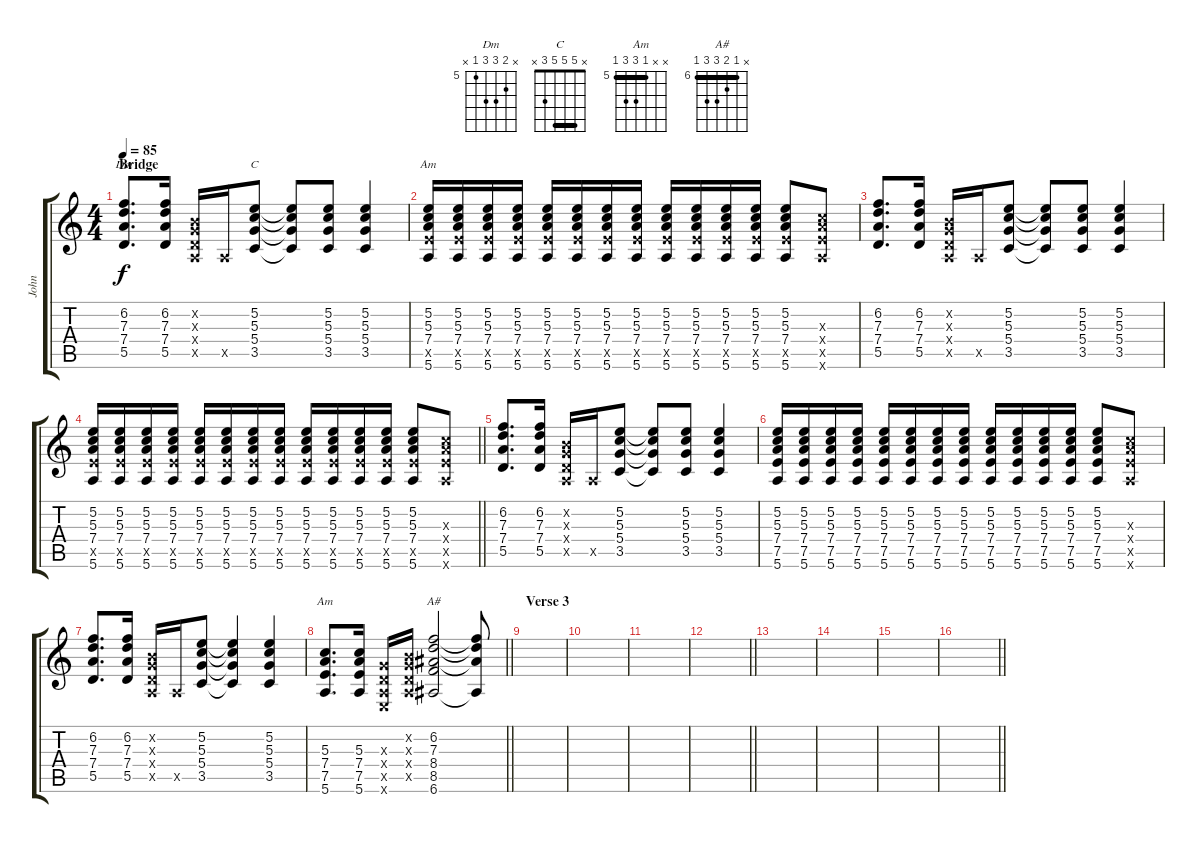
\track ("John" "John") {instrument electricguitarclean}
\staff {score tabs}
\tuning (E4 B3 G3 D3 A2 E2) {hide}
\chord ("Dm" x 6 7 7 5 x) {firstfret 5}
\chord ("C" x 5 5 5 3 x) {barre 5}
\chord ("Am" x 5 5 7 x 5) {firstfret 5 barre 5}
\chord ("Am" x x 5 7 7 5) {firstfret 5 barre 5}
\chord ("A#" x 6 7 8 8 6) {firstfret 6 barre 6}
\ts (4 4)
\section ("" "Bridge")
\tempo 85
\clef g2
\ks c
(6.2 7.3 7.4 5.5).8{d ch "Dm" dy f balance 8} (6.2 7.3 7.4 5.5).16 (0.2{x} 0.3{x} 0.4{x} 0.5{x}).16 0.5{x}.16 (5.2 5.3 5.4 3.5).8{ch "C"} (5.2{t} 5.3{t} 5.4{t} 3.5{t}).8 (5.2 5.3 5.4 3.5).8 (5.2 5.3 5.4 3.5).4 |
(5.2 5.3 7.4 7.5{x} 5.6).16{ch "Am"} (5.2 5.3 7.4 7.5{x} 5.6).16 (5.2 5.3 7.4 7.5{x} 5.6).16 (5.2 5.3 7.4 7.5{x} 5.6).16 (5.2 5.3 7.4 7.5{x} 5.6).16 (5.2 5.3 7.4 7.5{x} 5.6).16 (5.2 5.3 7.4 7.5{x} 5.6).16 (5.2 5.3 7.4 7.5{x} 5.6).16 (5.2 5.3 7.4 7.5{x} 5.6).16 (5.2 5.3 7.4 7.5{x} 5.6).16 (5.2 5.3 7.4 7.5{x} 5.6).16 (5.2 5.3 7.4 7.5{x} 5.6).16 (5.2 5.3 7.4 7.5{x} 5.6).8 (5.3{x} 7.4{x} 7.5{x} 5.6{x}).8 |
(6.2 7.3 7.4 5.5).8{d} (6.2 7.3 7.4 5.5).16 (0.2{x} 0.3{x} 0.4{x} 0.5{x}).16 0.5{x}.16 (5.2 5.3 5.4 3.5).8 (5.2{t} 5.3{t} 5.4{t} 3.5{t}).8 (5.2 5.3 5.4 3.5).8 (5.2 5.3 5.4 3.5).4 |
\barLineRight lightlight
(5.2 5.3 7.4 7.5{x} 5.6).16 (5.2 5.3 7.4 7.5{x} 5.6).16 (5.2 5.3 7.4 7.5{x} 5.6).16 (5.2 5.3 7.4 7.5{x} 5.6).16 (5.2 5.3 7.4 7.5{x} 5.6).16 (5.2 5.3 7.4 7.5{x} 5.6).16 (5.2 5.3 7.4 7.5{x} 5.6).16 (5.2 5.3 7.4 7.5{x} 5.6).16 (5.2 5.3 7.4 7.5{x} 5.6).16 (5.2 5.3 7.4 7.5{x} 5.6).16 (5.2 5.3 7.4 7.5{x} 5.6).16 (5.2 5.3 7.4 7.5{x} 5.6).16 (5.2 5.3 7.4 7.5{x} 5.6).8 (5.3{x} 7.4{x} 7.5{x} 5.6{x}).8 |
(6.2 7.3 7.4 5.5).8{d} (6.2 7.3 7.4 5.5).16 (0.2{x} 0.3{x} 0.4{x} 0.5{x}).16 0.5{x}.16 (5.2 5.3 5.4 3.5).8 (5.2{t} 5.3{t} 5.4{t} 3.5{t}).8 (5.2 5.3 5.4 3.5).8 (5.2 5.3 5.4 3.5).4 |
(5.2 5.3 7.4 7.5 5.6).16 (5.2 5.3 7.4 7.5 5.6).16 (5.2 5.3 7.4 7.5 5.6).16 (5.2 5.3 7.4 7.5 5.6).16 (5.2 5.3 7.4 7.5 5.6).16 (5.2 5.3 7.4 7.5 5.6).16 (5.2 5.3 7.4 7.5 5.6).16 (5.2 5.3 7.4 7.5 5.6).16 (5.2 5.3 7.4 7.5 5.6).16 (5.2 5.3 7.4 7.5 5.6).16 (5.2 5.3 7.4 7.5 5.6).16 (5.2 5.3 7.4 7.5 5.6).16 (5.2 5.3 7.4 7.5 5.6).8 (5.3{x} 7.4{x} 7.5{x} 5.6{x}).8 |
(6.2 7.3 7.4 5.5).8{d} (6.2 7.3 7.4 5.5).16 (0.2{x} 0.3{x} 0.4{x} 0.5{x}).16 0.5{x}.16 (5.2 5.3 5.4 3.5).8 (5.2{t} 5.3{t} 5.4{t} 3.5{t}).4 (5.2 5.3 5.4 3.5).4 |
\barLineRight lightlight
(5.3 7.4 7.5 5.6).8{d ch "Am"} (5.3 7.4 7.5 5.6).16 (0.3{x} 0.4{x} 0.5{x} 0.6{x}).16 (0.2{x} 0.3{x} 0.4{x} 0.5{x}).16 (6.2 7.3 8.4 8.5 6.6).2{ch "A#"} (6.2{t} 7.3{t} 8.4{t} 6.6{t}).8 |
\section ("" "Verse 3")
|
|
|
\barLineRight lightlight
|
|
|
|
\barLineRight lightlight
